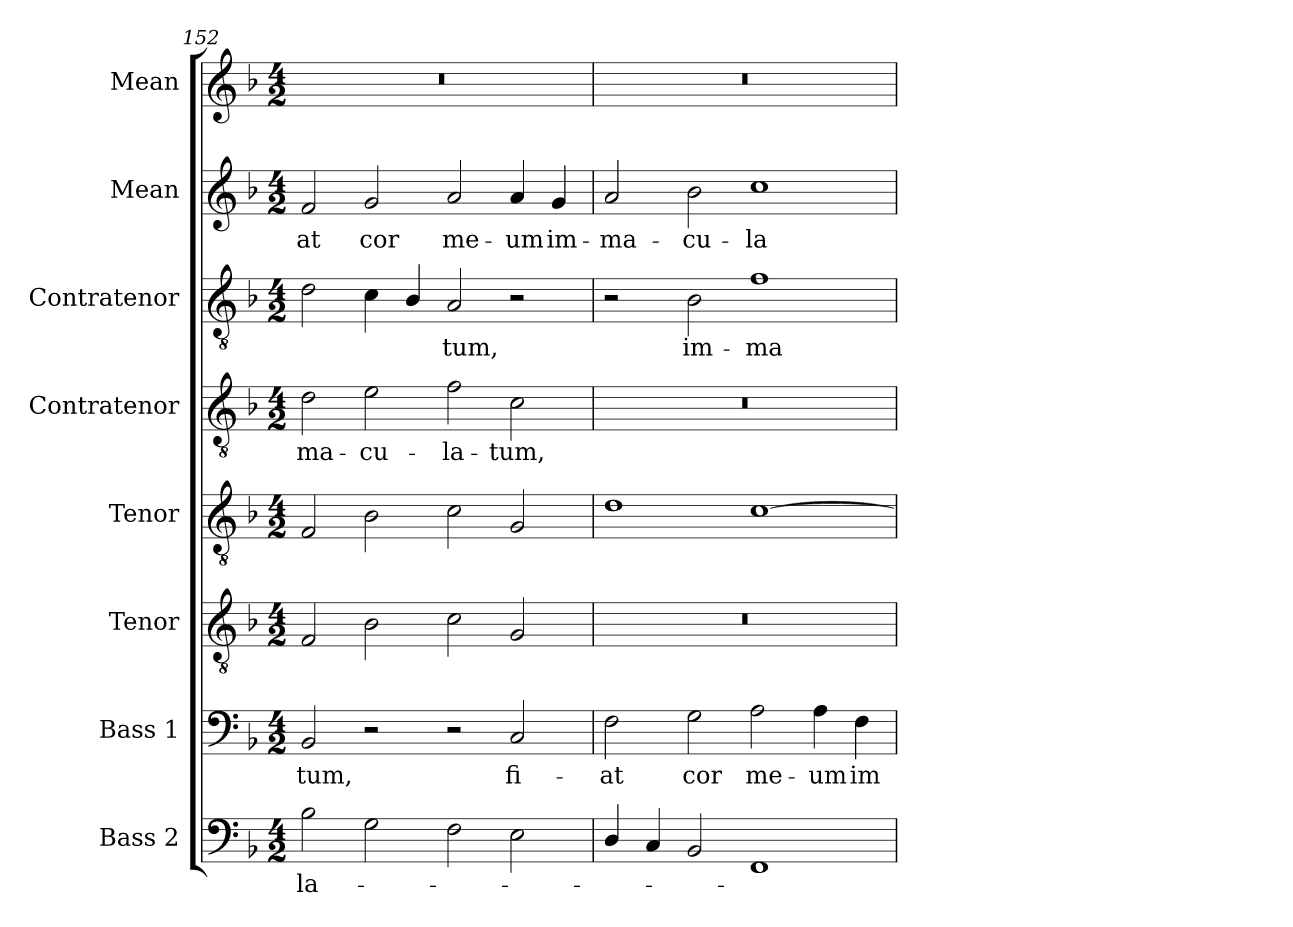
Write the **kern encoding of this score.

**kern	**text	**kern	**text	**kern	**kern	**kern	**text	**kern	**text	**kern	**text	**kern
*part8	*part8	*part7	*part7	*part6	*part5	*part4	*part4	*part3	*part3	*part2	*part2	*part1
*staff8	*staff8	*staff7	*staff7	*staff6	*staff5	*staff4	*staff4	*staff3	*staff3	*staff2	*staff2	*staff1
*I"Bass 2	*	*I"Bass 1	*	*I"Tenor	*I"Tenor	*I"Contratenor	*	*I"Contratenor	*	*I"Mean	*	*I"Mean
*I'B2.	*	*I'B1.	*	*I'T.	*I'T.	*I'Ct.	*	*I'Ct.	*	*I'M.	*	*I'M.
*clefF4	*	*clefF4	*	*clefGv2	*clefGv2	*clefGv2	*	*clefGv2	*	*clefG2	*	*clefG2
*	*	*	*	*ITrd7c12	*ITrd7c12	*ITrd7c12	*	*ITrd7c12	*	*	*	*
*k[b-]	*	*k[b-]	*	*k[b-]	*k[b-]	*k[b-]	*	*k[b-]	*	*k[b-]	*	*k[b-]
*F:	*	*F:	*	*F:	*F:	*F:	*	*F:	*	*F:	*	*F:
*M4/2	*	*M4/2	*	*M4/2	*M4/2	*M4/2	*	*M4/2	*	*M4/2	*	*M4/2
=152	=152	=152	=152	=152	=152	=152	=152	=152	=152	=152	=152	=152
!	!LO:LY:b:color=#000000	!	!	!	!	!	!	!	!	!	!	!
!	!	!	!LO:LY:b:color=#000000	!	!	!	!	!	!	!	!	!
!	!	!	!	!	!	!	!LO:LY:b:color=#000000	!	!	!	!	!
!	!	!	!	!	!	!	!	!	!	!	!LO:LY:b:color=#000000	!LO:N:vis=1
2B-i\	-la-	2BB-i/	-tum,	2FFi/	2FFi/	2Di\	-ma-	2Di\	.	2fi/	-at	0r
!	!	!	!	!	!	!	!LO:LY:b:color=#000000	!	!	!	!	!
!	!	!	!	!	!	!	!	!	!	!	!LO:LY:b:color=#000000	!
2Gi\	.	2r	.	2BB-i\	2BB-i\	2Ei\	-cu-	4Ci\	.	2gi/	cor	.
.	.	.	.	.	.	.	.	4BB-i/	.	.	.	.
!	!	!	!	!	!	!	!LO:LY:b:color=#000000	!	!	!	!	!
!	!	!	!	!	!	!	!	!	!LO:LY:b:color=#000000	!	!	!
!	!	!	!	!	!	!	!	!	!	!	!LO:LY:b:color=#000000	!
2Fi\	.	2r	.	2Ci\	2Ci\	2Fi\	-la-	2AAi/	-tum,	2ai/	me-	.
!	!	!	!LO:LY:b:color=#000000	!	!	!	!	!	!	!	!	!
!	!	!	!	!	!	!	!LO:LY:b:color=#000000	!	!	!	!	!
!	!	!	!	!	!	!	!	!	!	!	!LO:LY:b:color=#000000	!
2Ei\	.	2Ci/	fi-	2GGi/	2GGi/	2Ci\	-tum,	2r	.	4ai/	-um	.
!	!	!	!	!	!	!	!	!	!	!	!LO:LY:b:color=#000000	!
.	.	.	.	.	.	.	.	.	.	4gi/	im-	.
!!LO:PB:g=z
=153	=153	=153	=153	=153	=153	=153	=153	=153	=153	=153	=153	=153
!	!	!	!LO:LY:b:color=#000000	!LO:N:vis=1	!	!LO:N:vis=1	!	!	!	!	!	!
!	!	!	!	!	!	!	!	!	!	!	!LO:LY:b:color=#000000	!LO:N:vis=1
4Di/	.	2Fi\	-at	0r	1Di	0r	.	2r	.	2ai/	-ma-	0r
4Ci/	.	.	.	.	.	.	.	.	.	.	.	.
!	!	!	!LO:LY:b:color=#000000	!	!	!	!	!	!	!	!	!
!	!	!	!	!	!	!	!	!	!LO:LY:b:color=#000000	!	!	!
!	!	!	!	!	!	!	!	!	!	!	!LO:LY:b:color=#000000	!
2BB-i/	.	2Gi\	cor	.	.	.	.	2BB-i\	im-	2b-i\	-cu-	.
!	!	!	!LO:LY:b:color=#000000	!	!	!	!	!	!	!	!	!
!	!	!	!	!	!	!	!	!	!LO:LY:b:color=#000000	!	!	!
!	!	!	!	!	!	!	!	!	!	!	!LO:LY:b:color=#000000	!
1FFi	.	2Ai\	me-	.	[1Ci	.	.	1Fi	-ma-	1cci	-la-	.
!	!	!	!LO:LY:b:color=#000000	!	!	!	!	!	!	!	!	!
.	.	4Ai\	-um	.	.	.	.	.	.	.	.	.
!	!	!	!LO:LY:b:color=#000000	!	!	!	!	!	!	!	!	!
.	.	4Fi\	im-	.	.	.	.	.	.	.	.	.
=	=	=	=	=	=	=	=	=	=	=	=	=
*-	*-	*-	*-	*-	*-	*-	*-	*-	*-	*-	*-	*-
